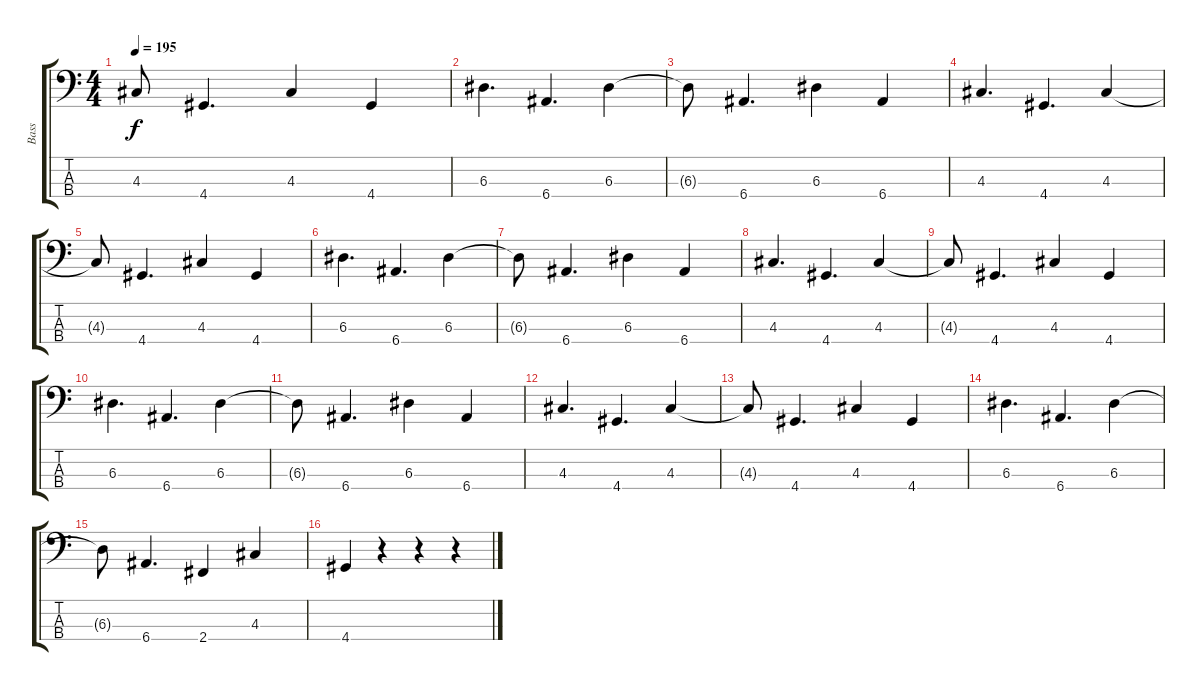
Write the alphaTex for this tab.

\track ("Bass" "Bass") {instrument electricbasspick}
\staff {score tabs}
\tuning (G2 D2 A1 E1) {hide}
\ts (4 4)
\tempo 195
\clef f4
\ks c
4.3{t}.8{dy f} 4.4.4{d} 4.3.4 4.4.4 |
6.3.4{d} 6.4.4{d} 6.3.4 |
6.3{t}.8 6.4.4{d} 6.3.4 6.4.4 |
4.3.4{d} 4.4.4{d} 4.3.4 |
4.3{t}.8 4.4.4{d} 4.3.4 4.4.4 |
6.3.4{d} 6.4.4{d} 6.3.4 |
6.3{t}.8 6.4.4{d} 6.3.4 6.4.4 |
4.3.4{d} 4.4.4{d} 4.3.4 |
4.3{t}.8 4.4.4{d} 4.3.4 4.4.4 |
6.3.4{d} 6.4.4{d} 6.3.4 |
6.3{t}.8 6.4.4{d} 6.3.4 6.4.4 |
4.3.4{d} 4.4.4{d} 4.3.4 |
4.3{t}.8 4.4.4{d} 4.3.4 4.4.4 |
6.3.4{d} 6.4.4{d} 6.3.4 |
6.3{t}.8 6.4.4{d} 2.4.4 4.3.4 |
4.4.4 r.4 r.4 r.4
